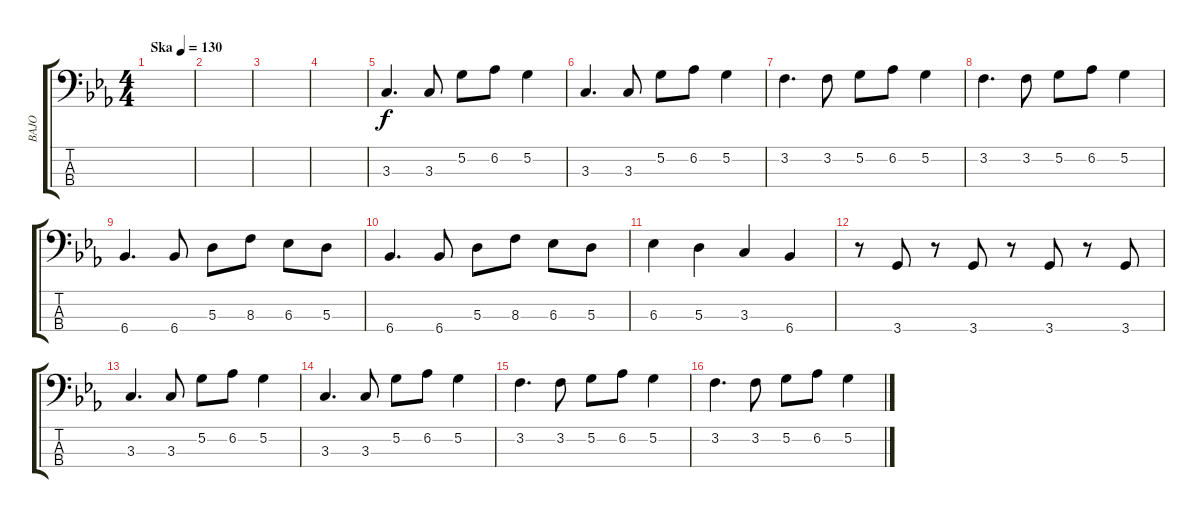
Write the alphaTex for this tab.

\track ("BAJO" "BAJO") {instrument electricbassfinger}
\staff {score tabs}
\tuning (G2 D2 A1 E1) {hide}
\ts (4 4)
\tempo (130 "Ska")
\clef f4
\ks cminor
|
|
|
|
3.3.4{d} 3.3.8 5.2.8 6.2.8 5.2.4 |
3.3.4{d} 3.3.8 5.2.8 6.2.8 5.2.4 |
3.2.4{d} 3.2.8 5.2.8 6.2.8 5.2.4 |
3.2.4{d} 3.2.8 5.2.8 6.2.8 5.2.4 |
6.4.4{d} 6.4.8 5.3.8 8.3.8 6.3.8 5.3.8 |
6.4.4{d} 6.4.8 5.3.8 8.3.8 6.3.8 5.3.8 |
6.3.4 5.3.4 3.3.4 6.4.4 |
r.8 3.4.8 r.8 3.4.8 r.8 3.4.8 r.8 3.4.8 |
3.3.4{d} 3.3.8 5.2.8 6.2.8 5.2.4 |
3.3.4{d} 3.3.8 5.2.8 6.2.8 5.2.4 |
3.2.4{d} 3.2.8 5.2.8 6.2.8 5.2.4 |
3.2.4{d} 3.2.8 5.2.8 6.2.8 5.2.4
